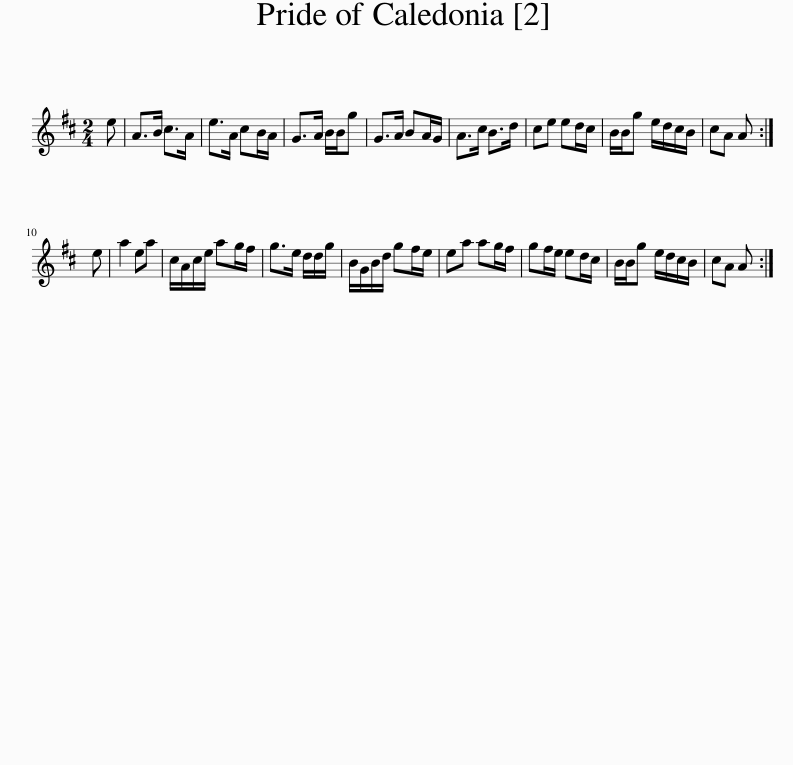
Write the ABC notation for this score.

X:1
L:1/8
M:2/4
I:linebreak $
K:D
V:1 treble
V:1
 e | A>B c>A | e>A cB/A/ | G>A B/B/g | G>A BA/G/ | %5
 A>c B>d | ce ed/c/ | B/B/g e/d/c/B/ | cA A :|$ e | %10
 a2 ea | c/A/c/e/ ag/f/ | g>e d/d/g/ | B/G/B/d/ gf/e/ | ea ag/f/ | %15
 gf/e/ ed/c/ | B/B/g e/d/c/B/ | cA A :| %18
